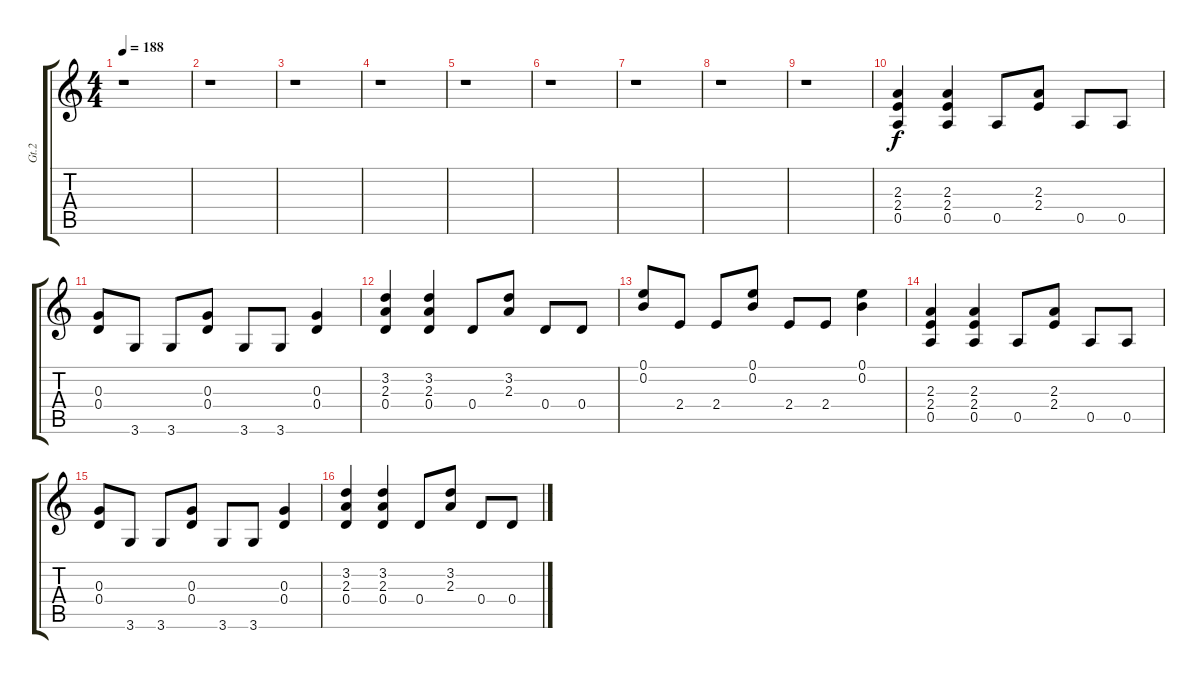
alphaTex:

\track ("Gt.2" "Gt.2") {instrument distortionguitar}
\staff {score tabs}
\tuning (E4 B3 G3 D3 A2 E2) {hide}
\ts (4 4)
\tempo 188
\clef g2
\ks c
r.1{dy f} |
r.1 |
r.1 |
r.1 |
r.1 |
r.1 |
r.1 |
r.1 |
r.1 |
(2.3 2.4 0.5).4 (2.3 2.4 0.5).4 0.5.8 (2.3 2.4).8 0.5.8 0.5.8 |
(0.3 0.4).8 3.6.8 3.6.8 (0.3 0.4).8 3.6.8 3.6.8 (0.3 0.4).4 |
(3.2 2.3 0.4).4 (3.2 2.3 0.4).4 0.4.8 (3.2 2.3).8 0.4.8 0.4.8 |
(0.1 0.2).8 2.4.8 2.4.8 (0.1 0.2).8 2.4.8 2.4.8 (0.1 0.2).4 |
(2.3 2.4 0.5).4 (2.3 2.4 0.5).4 0.5.8 (2.3 2.4).8 0.5.8 0.5.8 |
(0.3 0.4).8 3.6.8 3.6.8 (0.3 0.4).8 3.6.8 3.6.8 (0.3 0.4).4 |
(3.2 2.3 0.4).4 (3.2 2.3 0.4).4 0.4.8 (3.2 2.3).8 0.4.8 0.4.8
